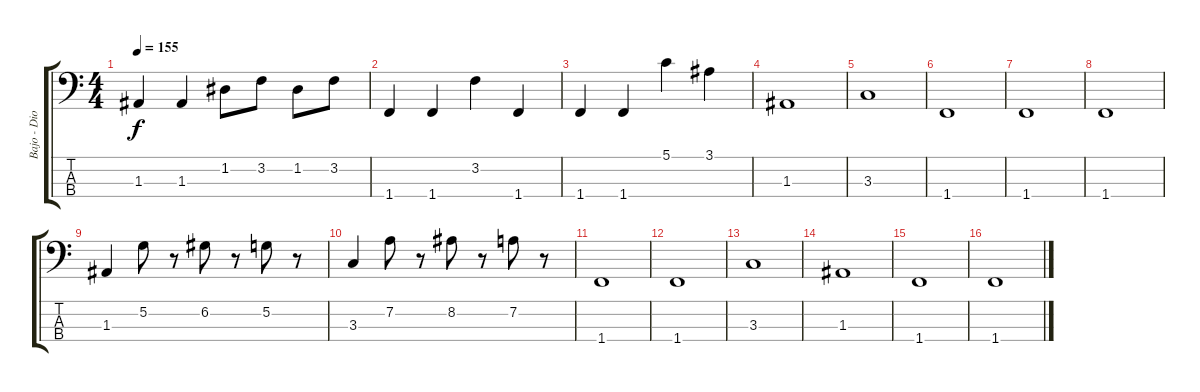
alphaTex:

\track ("Bajo - Dios" "Bajo - Dio") {instrument electricbassfinger}
\staff {score tabs}
\tuning (G2 D2 A1 E1) {hide}
\ts (4 4)
\tempo 155
\clef f4
\ks c
1.3.4{dy f} 1.3.4 1.2.8 3.2.8 1.2.8 3.2.8 |
1.4.4 1.4.4 3.2.4 1.4.4 |
1.4.4 1.4.4 5.1.4 3.1.4 |
1.3.1 |
3.3.1 |
1.4.1 |
1.4.1 |
1.4.1 |
1.3.4 5.2.8 r.8 6.2.8 r.8 5.2.8 r.8 |
3.3.4 7.2.8 r.8 8.2.8 r.8 7.2.8 r.8 |
1.4.1 |
1.4.1 |
3.3.1 |
1.3.1 |
1.4.1 |
1.4.1
